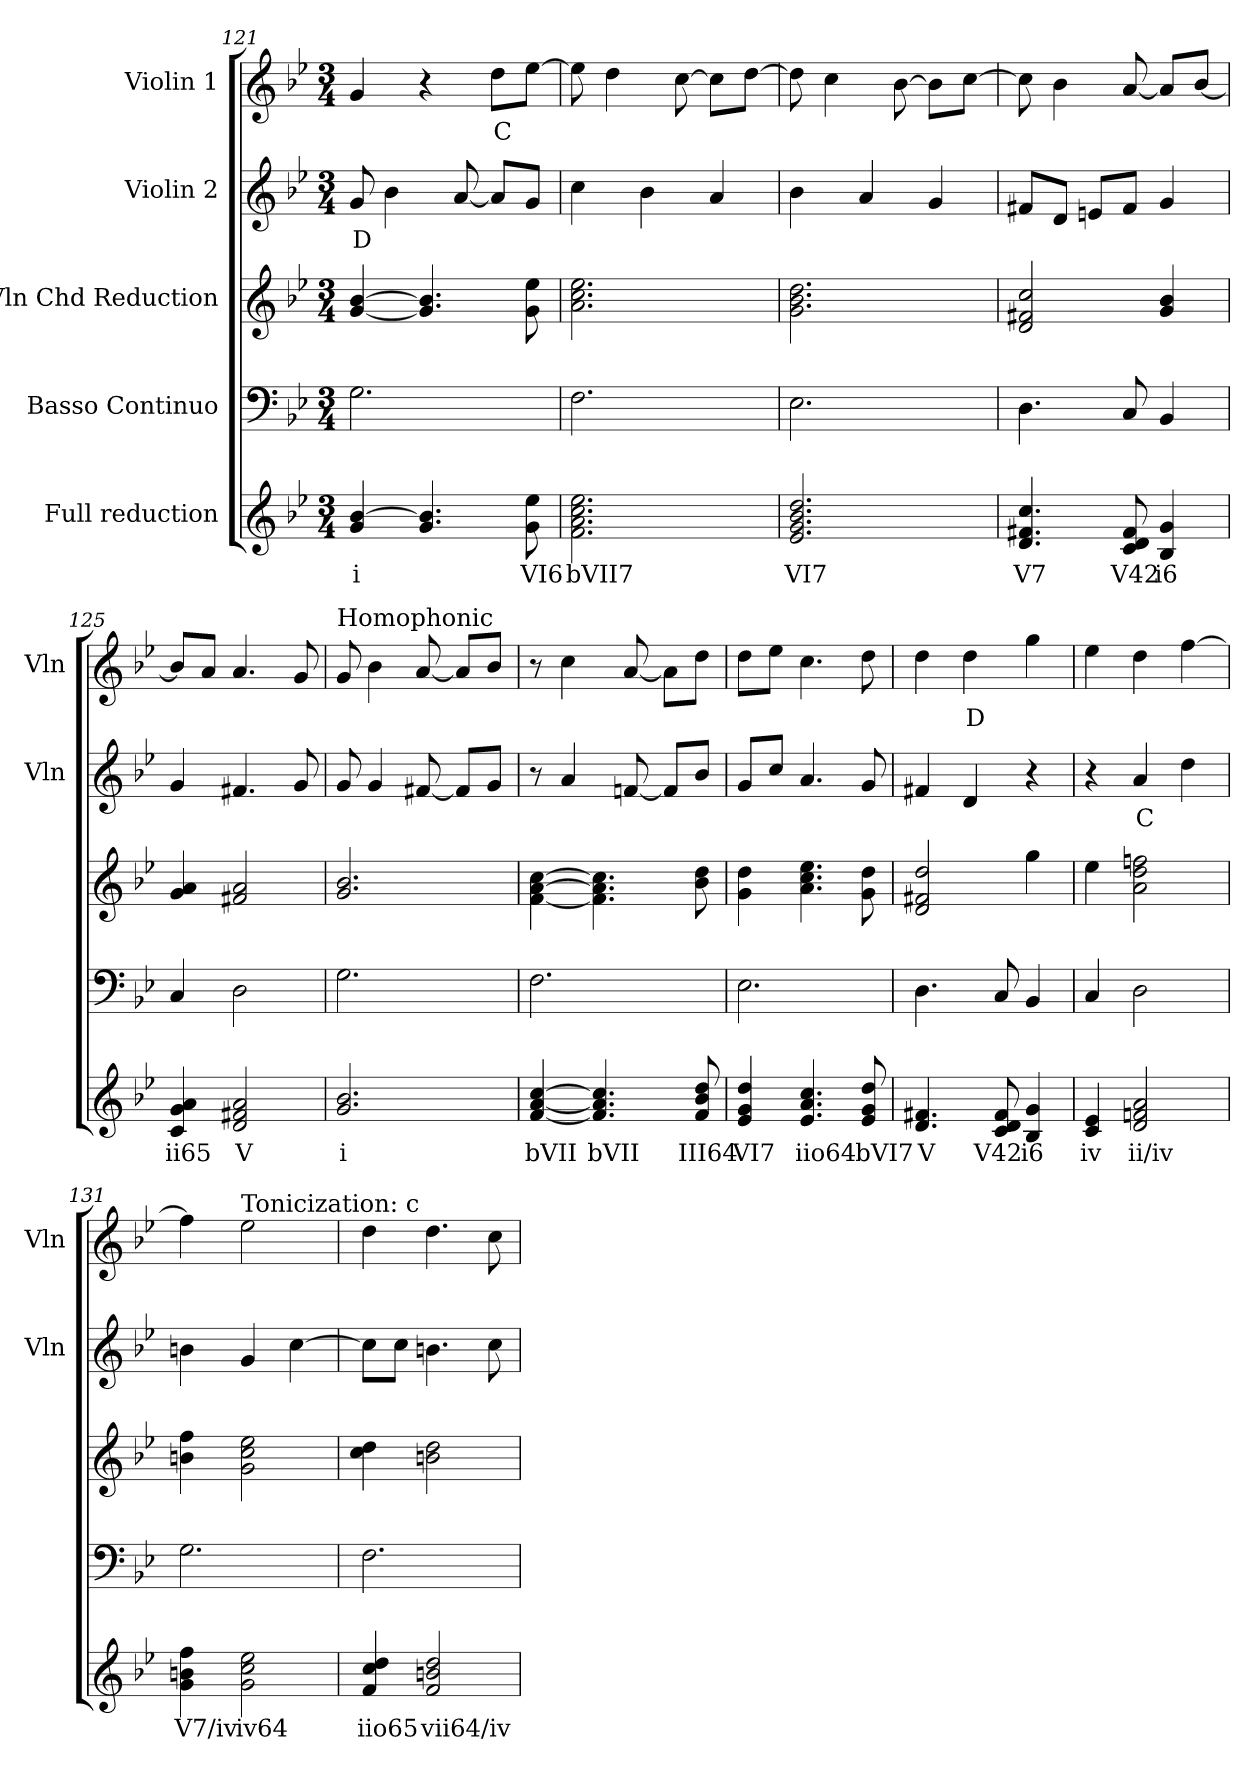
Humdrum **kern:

**kern	**text	**kern	**kern	**kern	**text	**kern	**text
*part5	*part5	*part4	*part3	*part2	*part2	*part1	*part1
*staff5	*staff5	*staff4	*staff3	*staff2	*staff2	*staff1	*staff1
*I"Full reduction	*	*I"Basso Continuo	*I"Vln Chd Reduction	*I"Violin 2	*	*I"Violin 1	*
*	*	*	*	*I'Vln	*	*I'Vln	*
!!LO:PB:g=z
*clefG2	*	*clefF4	*clefG2	*clefG2	*	*clefG2	*
*k[b-e-]	*	*k[b-e-]	*k[b-e-]	*k[b-e-]	*	*k[b-e-]	*
*M3/4	*	*M3/4	*M3/4	*M3/4	*	*M3/4	*
=121	=121	=121	=121	=121	=121	=121	=121
!	!LO:LY:b	!	!	!	!LO:LY:b	!	!
4g/ [4b-/	i	2.G\	[4g/ [4b-/	8g/	D	4g/	.
.	.	.	.	4b-\	.	.	.
4.g/ 4.b-/]	.	.	4.g/] 4.b-/]	.	.	4r	.
.	.	.	.	[8a/	.	.	.
!	!	!	!	!	!	!	!LO:LY:b
.	.	.	.	8a/L]	.	8dd\L	C
!	!LO:LY:b	!	!	!	!	!	!
8g\ 8ee-\	VI6	.	8g\ 8ee-\	8g/J	.	[8ee-\J	.
=122	=122	=122	=122	=122	=122	=122	=122
!	!LO:LY:b	!	!	!	!	!	!
2.f\ 2.a\ 2.cc\ 2.ee-\	bVII7	2.F\	2.a\ 2.cc\ 2.ee-\	4cc\	.	8ee-\]	.
.	.	.	.	.	.	4dd\	.
.	.	.	.	4b-\	.	.	.
.	.	.	.	.	.	[8cc\	.
.	.	.	.	4a/	.	8cc\L]	.
.	.	.	.	.	.	[8dd\J	.
=123	=123	=123	=123	=123	=123	=123	=123
!	!LO:LY:b	!	!	!	!	!	!
2.e-/ 2.g/ 2.b-/ 2.dd/	VI7	2.E-\	2.g\ 2.b-\ 2.dd\	4b-\	.	8dd\]	.
.	.	.	.	.	.	4cc\	.
.	.	.	.	4a/	.	.	.
.	.	.	.	.	.	[8b-\	.
.	.	.	.	4g/	.	8b-\L]	.
.	.	.	.	.	.	[8cc\J	.
=124	=124	=124	=124	=124	=124	=124	=124
!	!LO:LY:b	!	!	!	!	!	!
4.d/ 4.f#X/ 4.cc/	V7	4.D\	2d/ 2f#X/ 2cc/	8f#X/L	.	8cc\]	.
.	.	.	.	8d/J	.	4b-\	.
.	.	.	.	8en/L	.	.	.
!	!LO:LY:b	!	!	!	!	!	!
8c/ 8d/ 8f#/	V42	8C/	.	8f#/J	.	[8a/	.
!	!LO:LY:b	!	!	!	!	!	!
4B-/ 4g/	i6	4BB-/	4g/ 4b-/	4g/	.	8a/L]	.
.	.	.	.	.	.	[8b-/J	.
=125	=125	=125	=125	=125	=125	=125	=125
!	!LO:LY:b	!	!	!	!	!	!
4c/ 4g/ 4a/	ii65	4C/	4g/ 4a/	4g/	.	8b-/L]	.
.	.	.	.	.	.	8a/J	.
!	!LO:LY:b	!	!	!	!	!	!
2d/ 2f#X/ 2a/	V	2D\	2f#X/ 2a/	4.f#X/	.	4.a/	.
.	.	.	.	8g/	.	8g/	.
!!LO:LB:g=z
=126	=126	=126	=126	=126	=126	=126	=126
!	!	!	!	!	!	!LO:TX:a:t=Homophonic	!
!	!LO:LY:b	!	!	!	!	!	!
2.g/ 2.b-/	i	2.G\	2.g/ 2.b-/	8g/	.	8g/	.
.	.	.	.	4g/	.	4b-\	.
.	.	.	.	[8f#X/	.	[8a/	.
.	.	.	.	8f#/L]	.	8a/L]	.
.	.	.	.	8g/J	.	8b-/J	.
=127	=127	=127	=127	=127	=127	=127	=127
!	!LO:LY:b	!	!	!	!	!	!
[4f/ [4a/ [4cc/	bVII	2.F\	[4f\ [4a\ [4cc\	8r	.	8r	.
.	.	.	.	4a/	.	4cc\	.
!	!LO:LY:b	!	!	!	!	!	!
4.f/] 4.a/] 4.cc/]	bVII	.	4.f\] 4.a\] 4.cc\]	.	.	.	.
.	.	.	.	[8fn/	.	[8a/	.
.	.	.	.	8f/L]	.	8a\L]	.
!	!LO:LY:b	!	!	!	!	!	!
8f/ 8b-/ 8dd/	III64	.	8b-\ 8dd\	8b-/J	.	8dd\J	.
=128	=128	=128	=128	=128	=128	=128	=128
!	!LO:LY:b	!	!	!	!	!	!
4e-/ 4g/ 4dd/	VI7	2.E-\	4g\ 4dd\	8g/L	.	8dd\L	.
.	.	.	.	8cc/J	.	8ee-\J	.
!	!LO:LY:b	!	!	!	!	!	!
4.e-/ 4.a/ 4.cc/	iio64	.	4.a\ 4.cc\ 4.ee-\	4.a/	.	4.cc\	.
!	!LO:LY:b	!	!	!	!	!	!
8e-/ 8g/ 8dd/	bVI7	.	8g\ 8dd\	8g/	.	8dd\	.
=129	=129	=129	=129	=129	=129	=129	=129
!	!LO:LY:b	!	!	!	!	!	!
4.d/ 4.f#X/	V	4.D\	2d/ 2f#X/ 2dd/	4f#X/	.	4dd\	.
!	!	!	!	!	!	!	!LO:LY:b
.	.	.	.	4d/	.	4dd\	D
!	!LO:LY:b	!	!	!	!	!	!
8c/ 8d/ 8f#/	V42	8C/	.	.	.	.	.
!	!LO:LY:b	!	!	!	!	!	!
4B-/ 4g/	i6	4BB-/	4gg\	4r	.	4gg\	.
=130	=130	=130	=130	=130	=130	=130	=130
!	!LO:LY:b	!	!	!	!	!	!
4c/ 4e-/	iv	4C/	4ee-\	4r	.	4ee-\	.
!	!LO:LY:b	!	!	!	!LO:LY:b	!	!
2d/ 2fn/ 2a/	ii/iv	2D\	2a\ 2dd\ 2ffn\	4a/	C	4dd\	.
.	.	.	.	4dd\	.	[4ff\	.
!!LO:LB:g=z
=131	=131	=131	=131	=131	=131	=131	=131
!	!LO:LY:b	!	!	!	!	!	!
4g\ 4bn\ 4ff\	V7/iv	2.G\	4bn\ 4ff\	4bn\	.	4ff\]	.
!	!	!	!	!	!	!LO:TX:a:t=Tonicization&colon; c	!
!	!LO:LY:b	!	!	!	!	!	!
2g\ 2cc\ 2ee-\	iv64	.	2g\ 2cc\ 2ee-\	4g/	.	2ee-\	.
.	.	.	.	[4cc\	.	.	.
=132	=132	=132	=132	=132	=132	=132	=132
!	!LO:LY:b	!	!	!	!	!	!
4f/ 4cc/ 4dd/	iio65	2.F\	4cc\ 4dd\	8cc\L]	.	4dd\	.
.	.	.	.	8cc\J	.	.	.
!	!LO:LY:b	!	!	!	!	!	!
2f/ 2bn/ 2dd/	vii64/iv	.	2bn\ 2dd\	4.bn\	.	4.dd\	.
.	.	.	.	8cc\	.	8cc\	.
=	=	=	=	=	=	=	=
*-	*-	*-	*-	*-	*-	*-	*-
